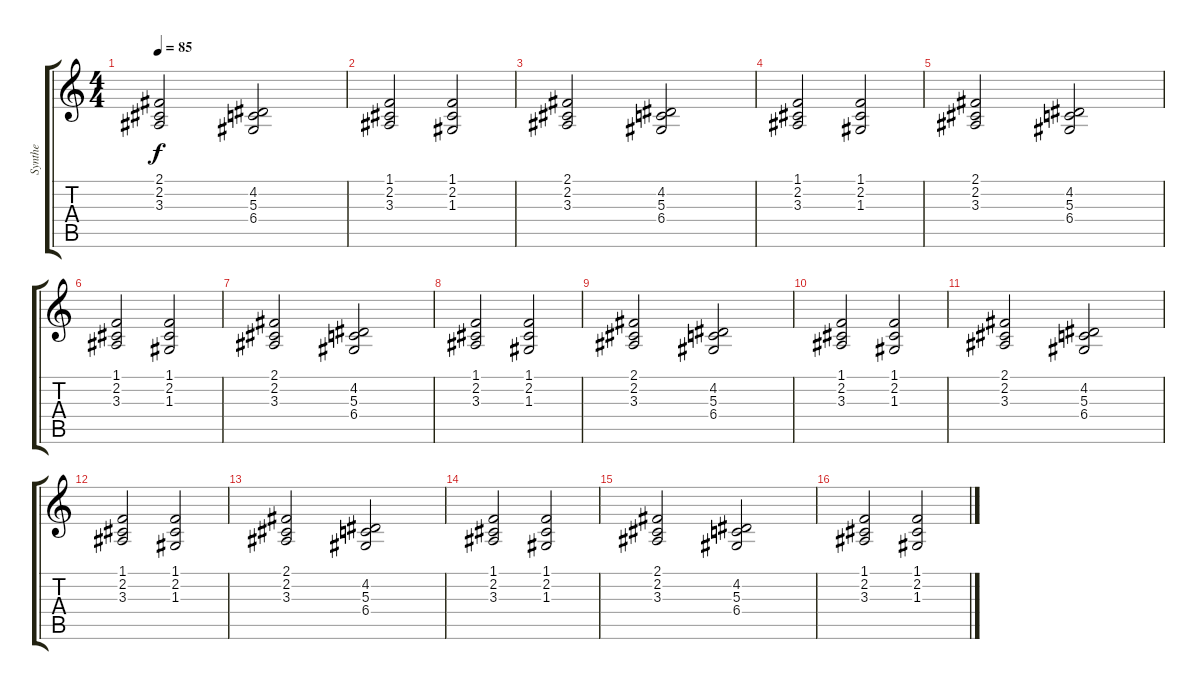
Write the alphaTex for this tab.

\track ("Synthe" "Synthe") {instrument pad2warm}
\staff {score tabs}
\tuning (E4 B3 G3 D3 A2 E2) {hide}
\ts (4 4)
\tempo 85
\clef g2
\ks c
(2.1 2.2 3.3).2{dy f} (4.2 5.3 6.4).2 |
(1.1 2.2 3.3).2 (1.1 2.2 1.3).2 |
(2.1 2.2 3.3).2 (4.2 5.3 6.4).2 |
(1.1 2.2 3.3).2 (1.1 2.2 1.3).2 |
(2.1 2.2 3.3).2 (4.2 5.3 6.4).2 |
(1.1 2.2 3.3).2 (1.1 2.2 1.3).2 |
(2.1 2.2 3.3).2 (4.2 5.3 6.4).2 |
(1.1 2.2 3.3).2 (1.1 2.2 1.3).2 |
(2.1 2.2 3.3).2 (4.2 5.3 6.4).2 |
(1.1 2.2 3.3).2 (1.1 2.2 1.3).2 |
(2.1 2.2 3.3).2 (4.2 5.3 6.4).2 |
(1.1 2.2 3.3).2 (1.1 2.2 1.3).2 |
(2.1 2.2 3.3).2 (4.2 5.3 6.4).2 |
(1.1 2.2 3.3).2 (1.1 2.2 1.3).2 |
(2.1 2.2 3.3).2 (4.2 5.3 6.4).2 |
(1.1 2.2 3.3).2 (1.1 2.2 1.3).2
